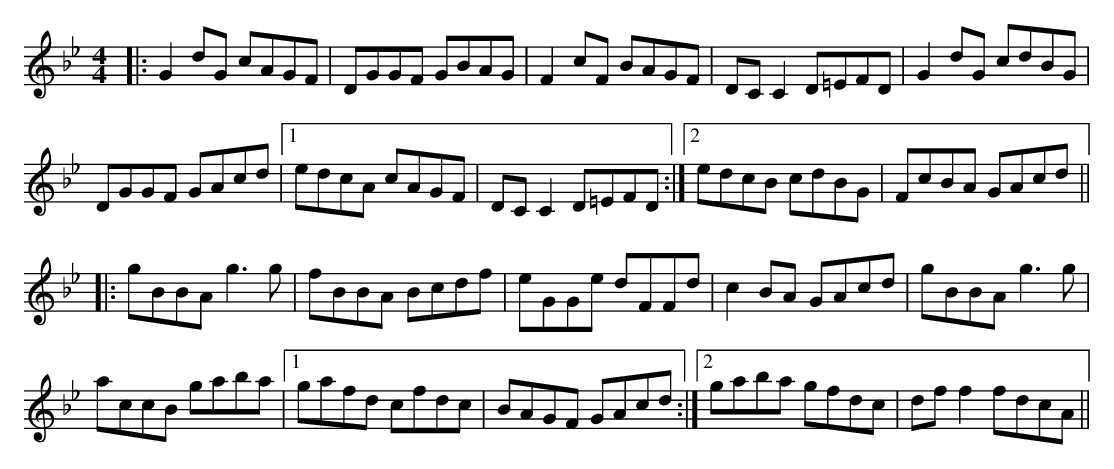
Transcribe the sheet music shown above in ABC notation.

X:1
M:4/4
K:Gmin
|:G2dG cAGF|DGGF GBAG|F2cF BAGF|DCC2 D=EFD|G2dG cdBG|
DGGF GAcd|1 edcA cAGF|DCC2 D=EFD:|2 edcB cdBG|FcBA GAcd||
|:gBBA g3g|fBBA Bcdf|eGGe dFFd|c2BA GAcd|gBBA g3g|
accB gaba|1 gafd cfdc|BAGF GAcd:|2 gaba gfdc|dff2 fdcA||
